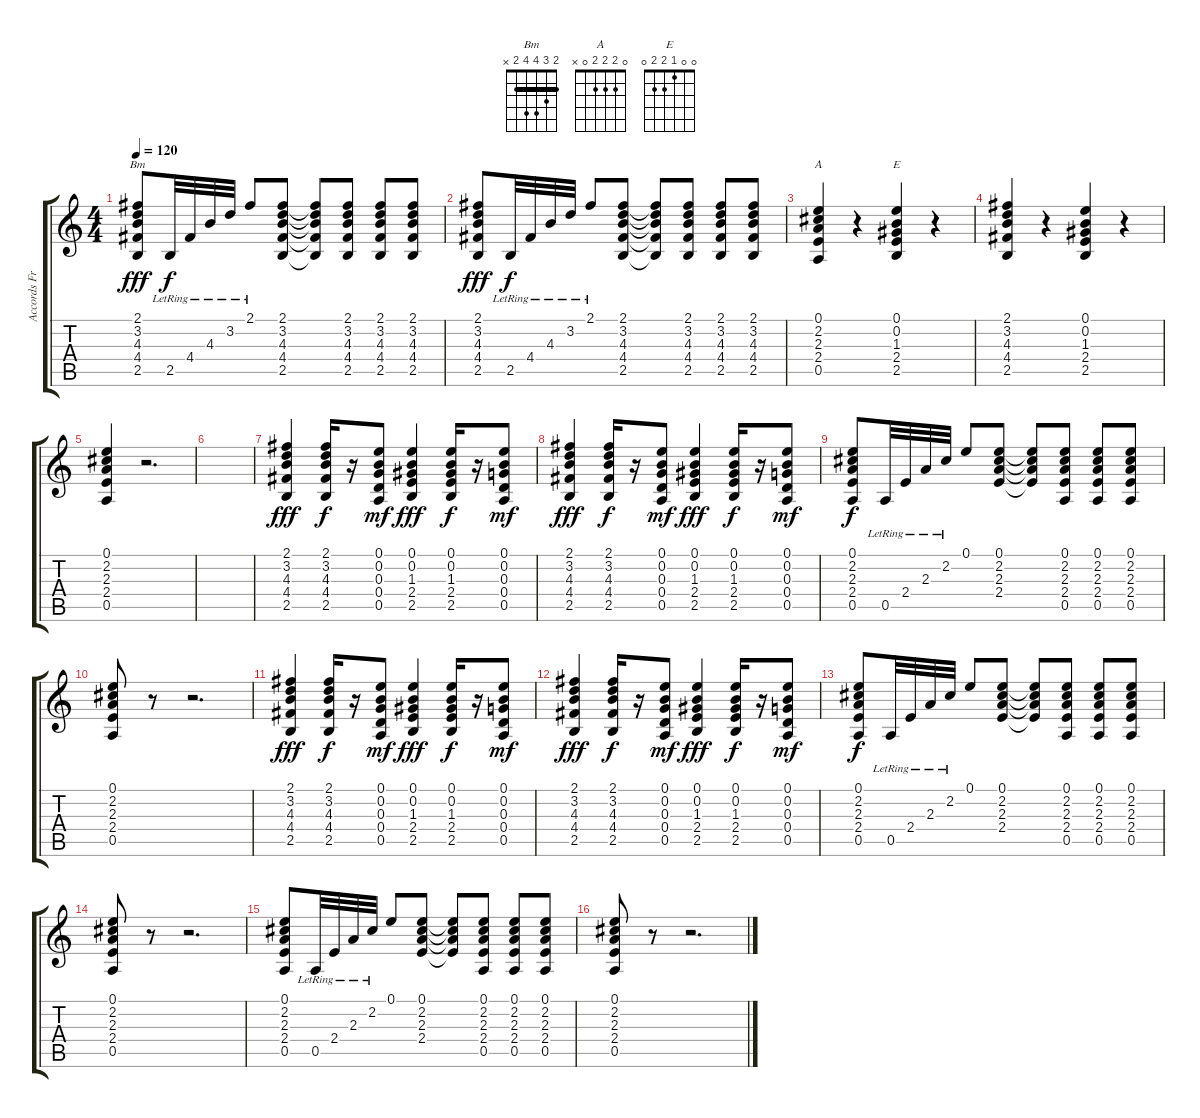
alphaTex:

\track ("Accords Fred" "Accords Fr") {instrument electricbassfinger}
\staff {score tabs}
\tuning (E4 B3 G3 D3 A2 E2) {hide}
\chord ("Bm" 2 3 4 4 2 x) {barre 2}
\chord ("A" 0 2 2 2 0 x)
\chord ("E" 0 0 1 2 2 0)
\ts (4 4)
\tempo 120
\clef g2
\ks c
(2.1 3.2 4.3 4.4 2.5).8{ch "Bm" dy fff} 2.5{lr}.32{dy f} 4.4{lr}.32 4.3{lr}.32 3.2{lr}.32 2.1{lr}.8 (2.1 3.2 4.3 4.4 2.5).8 (2.1{t} 3.2{t} 4.3{t} 4.4{t} 2.5{t}).8 (2.1 3.2 4.3 4.4 2.5).8 (2.1 3.2 4.3 4.4 2.5).8 (2.1 3.2 4.3 4.4 2.5).8 |
(2.1 3.2 4.3 4.4 2.5).8{dy fff} 2.5{lr}.32{dy f} 4.4{lr}.32 4.3{lr}.32 3.2{lr}.32 2.1{lr}.8 (2.1 3.2 4.3 4.4 2.5).8 (2.1{t} 3.2{t} 4.3{t} 4.4{t} 2.5{t}).8 (2.1 3.2 4.3 4.4 2.5).8 (2.1 3.2 4.3 4.4 2.5).8 (2.1 3.2 4.3 4.4 2.5).8 |
(0.1 2.2 2.3 2.4 0.5).4{ch "A"} r.4 (0.1 0.2 1.3 2.4 2.5).4{ch "E"} r.4 |
(2.1 3.2 4.3 4.4 2.5).4 r.4 (0.1 0.2 1.3 2.4 2.5).4 r.4 |
(0.1 2.2 2.3 2.4 0.5).4 r.2{d} |
|
(2.1 3.2 4.3 4.4 2.5).4{dy fff} (2.1 3.2 4.3 4.4 2.5).16{dy f} r.16 (0.1 0.2 0.3 0.4 0.5).8{dy mf} (0.1 0.2 1.3 2.4 2.5).4{dy fff} (0.1 0.2 1.3 2.4 2.5).16{dy f} r.16 (0.1 0.2 0.3 0.4 0.5).8{dy mf} |
(2.1 3.2 4.3 4.4 2.5).4{dy fff} (2.1 3.2 4.3 4.4 2.5).16{dy f} r.16 (0.1 0.2 0.3 0.4 0.5).8{dy mf} (0.1 0.2 1.3 2.4 2.5).4{dy fff} (0.1 0.2 1.3 2.4 2.5).16{dy f} r.16 (0.1 0.2 0.3 0.4 0.5).8{dy mf} |
(0.1 2.2 2.3 2.4 0.5).8{dy f} 0.5{lr}.32 2.4{lr}.32 2.3{lr}.32 2.2{lr}.32 0.1.8 (0.1 2.2 2.3 2.4).8 (0.1{t} 2.2{t} 2.3{t} 2.4{t}).8 (0.1 2.2 2.3 2.4 0.5).8 (0.1 2.2 2.3 2.4 0.5).8 (0.1 2.2 2.3 2.4 0.5).8 |
(0.1 2.2 2.3 2.4 0.5).8 r.8 r.2{d} |
(2.1 3.2 4.3 4.4 2.5).4{dy fff} (2.1 3.2 4.3 4.4 2.5).16{dy f} r.16 (0.1 0.2 0.3 0.4 0.5).8{dy mf} (0.1 0.2 1.3 2.4 2.5).4{dy fff} (0.1 0.2 1.3 2.4 2.5).16{dy f} r.16 (0.1 0.2 0.3 0.4 0.5).8{dy mf} |
(2.1 3.2 4.3 4.4 2.5).4{dy fff} (2.1 3.2 4.3 4.4 2.5).16{dy f} r.16 (0.1 0.2 0.3 0.4 0.5).8{dy mf} (0.1 0.2 1.3 2.4 2.5).4{dy fff} (0.1 0.2 1.3 2.4 2.5).16{dy f} r.16 (0.1 0.2 0.3 0.4 0.5).8{dy mf} |
(0.1 2.2 2.3 2.4 0.5).8{dy f} 0.5{lr}.32 2.4{lr}.32 2.3{lr}.32 2.2{lr}.32 0.1.8 (0.1 2.2 2.3 2.4).8 (0.1{t} 2.2{t} 2.3{t} 2.4{t}).8 (0.1 2.2 2.3 2.4 0.5).8 (0.1 2.2 2.3 2.4 0.5).8 (0.1 2.2 2.3 2.4 0.5).8 |
(0.1 2.2 2.3 2.4 0.5).8 r.8 r.2{d} |
(0.1 2.2 2.3 2.4 0.5).8 0.5{lr}.32 2.4{lr}.32 2.3{lr}.32 2.2{lr}.32 0.1.8 (0.1 2.2 2.3 2.4).8 (0.1{t} 2.2{t} 2.3{t} 2.4{t}).8 (0.1 2.2 2.3 2.4 0.5).8 (0.1 2.2 2.3 2.4 0.5).8 (0.1 2.2 2.3 2.4 0.5).8 |
(0.1 2.2 2.3 2.4 0.5).8 r.8 r.2{d}
